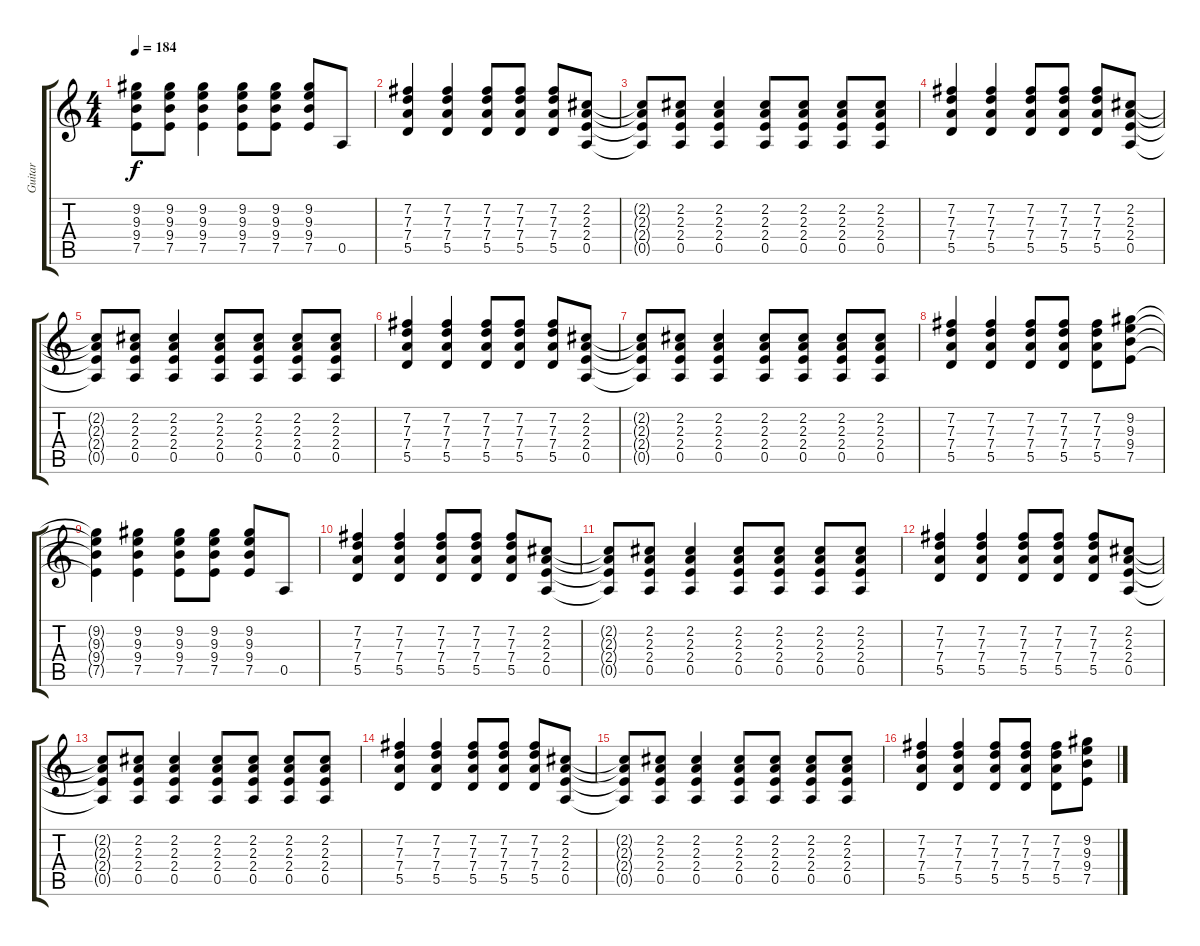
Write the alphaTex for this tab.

\track ("Guitar" "Guitar") {instrument distortionguitar}
\staff {score tabs}
\tuning (E4 B3 G3 D3 A2 E2) {hide}
\ts (4 4)
\tempo 184
\clef g2
\ks c
(9.2{t} 9.3{t} 9.4{t} 7.5{t}).8{dy f} (9.2 9.3 9.4 7.5).8 (9.2 9.3 9.4 7.5).4 (9.2 9.3 9.4 7.5).8 (9.2 9.3 9.4 7.5).8 (9.2 9.3 9.4 7.5).8 0.5.8 |
(7.2 7.3 7.4 5.5).4 (7.2 7.3 7.4 5.5).4 (7.2 7.3 7.4 5.5).8 (7.2 7.3 7.4 5.5).8 (7.2 7.3 7.4 5.5).8 (2.2 2.3 2.4 0.5).8 |
(2.2{t} 2.3{t} 2.4{t} 0.5{t}).8 (2.2 2.3 2.4 0.5).8 (2.2 2.3 2.4 0.5).4 (2.2 2.3 2.4 0.5).8 (2.2 2.3 2.4 0.5).8 (2.2 2.3 2.4 0.5).8 (2.2 2.3 2.4 0.5).8 |
(7.2 7.3 7.4 5.5).4 (7.2 7.3 7.4 5.5).4 (7.2 7.3 7.4 5.5).8 (7.2 7.3 7.4 5.5).8 (7.2 7.3 7.4 5.5).8 (2.2 2.3 2.4 0.5).8 |
(2.2{t} 2.3{t} 2.4{t} 0.5{t}).8 (2.2 2.3 2.4 0.5).8 (2.2 2.3 2.4 0.5).4 (2.2 2.3 2.4 0.5).8 (2.2 2.3 2.4 0.5).8 (2.2 2.3 2.4 0.5).8 (2.2 2.3 2.4 0.5).8 |
(7.2 7.3 7.4 5.5).4 (7.2 7.3 7.4 5.5).4 (7.2 7.3 7.4 5.5).8 (7.2 7.3 7.4 5.5).8 (7.2 7.3 7.4 5.5).8 (2.2 2.3 2.4 0.5).8 |
(2.2{t} 2.3{t} 2.4{t} 0.5{t}).8 (2.2 2.3 2.4 0.5).8 (2.2 2.3 2.4 0.5).4 (2.2 2.3 2.4 0.5).8 (2.2 2.3 2.4 0.5).8 (2.2 2.3 2.4 0.5).8 (2.2 2.3 2.4 0.5).8 |
(7.2 7.3 7.4 5.5).4 (7.2 7.3 7.4 5.5).4 (7.2 7.3 7.4 5.5).8 (7.2 7.3 7.4 5.5).8 (7.2 7.3 7.4 5.5).8 (9.2 9.3 9.4 7.5).8 |
(9.2{t} 9.3{t} 9.4{t} 7.5{t}).4 (9.2 9.3 9.4 7.5).4 (9.2 9.3 9.4 7.5).8 (9.2 9.3 9.4 7.5).8 (9.2 9.3 9.4 7.5).8 0.5.8 |
(7.2 7.3 7.4 5.5).4 (7.2 7.3 7.4 5.5).4 (7.2 7.3 7.4 5.5).8 (7.2 7.3 7.4 5.5).8 (7.2 7.3 7.4 5.5).8 (2.2 2.3 2.4 0.5).8 |
(2.2{t} 2.3{t} 2.4{t} 0.5{t}).8 (2.2 2.3 2.4 0.5).8 (2.2 2.3 2.4 0.5).4 (2.2 2.3 2.4 0.5).8 (2.2 2.3 2.4 0.5).8 (2.2 2.3 2.4 0.5).8 (2.2 2.3 2.4 0.5).8 |
(7.2 7.3 7.4 5.5).4 (7.2 7.3 7.4 5.5).4 (7.2 7.3 7.4 5.5).8 (7.2 7.3 7.4 5.5).8 (7.2 7.3 7.4 5.5).8 (2.2 2.3 2.4 0.5).8 |
(2.2{t} 2.3{t} 2.4{t} 0.5{t}).8 (2.2 2.3 2.4 0.5).8 (2.2 2.3 2.4 0.5).4 (2.2 2.3 2.4 0.5).8 (2.2 2.3 2.4 0.5).8 (2.2 2.3 2.4 0.5).8 (2.2 2.3 2.4 0.5).8 |
(7.2 7.3 7.4 5.5).4 (7.2 7.3 7.4 5.5).4 (7.2 7.3 7.4 5.5).8 (7.2 7.3 7.4 5.5).8 (7.2 7.3 7.4 5.5).8 (2.2 2.3 2.4 0.5).8 |
(2.2{t} 2.3{t} 2.4{t} 0.5{t}).8 (2.2 2.3 2.4 0.5).8 (2.2 2.3 2.4 0.5).4 (2.2 2.3 2.4 0.5).8 (2.2 2.3 2.4 0.5).8 (2.2 2.3 2.4 0.5).8 (2.2 2.3 2.4 0.5).8 |
(7.2 7.3 7.4 5.5).4 (7.2 7.3 7.4 5.5).4 (7.2 7.3 7.4 5.5).8 (7.2 7.3 7.4 5.5).8 (7.2 7.3 7.4 5.5).8 (9.2 9.3 9.4 7.5).8
